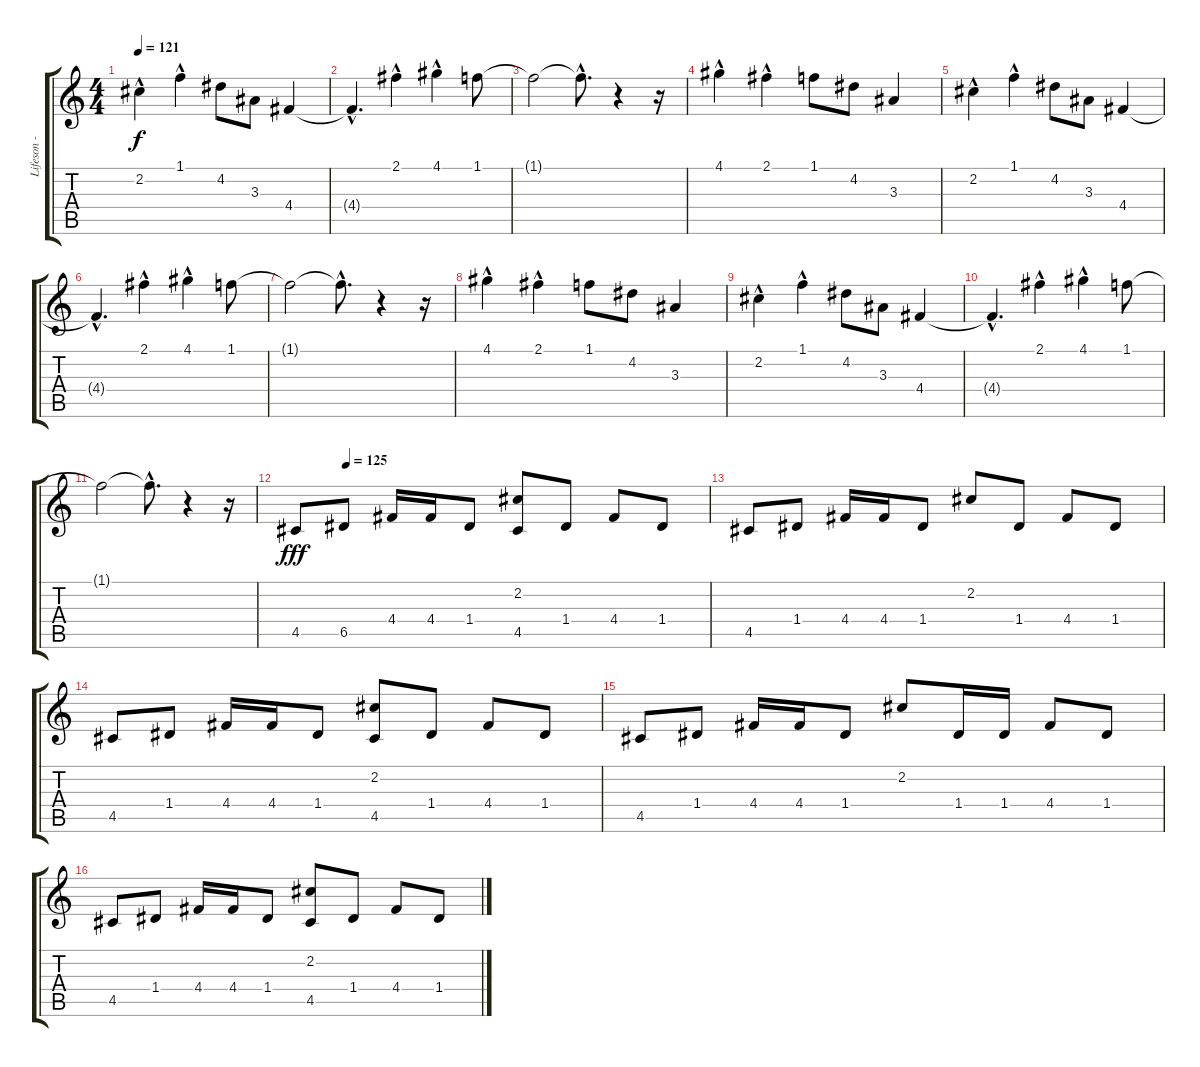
\track ("Lifeson - Guitarra2" "Lifeson - ") {instrument electricguitarclean}
\staff {score tabs}
\tuning (E4 B3 G3 D3 A2 E2) {hide}
\ts (4 4)
\tempo 121
\clef g2
\ks c
2.2{hac}.4{dy f} 1.1{hac}.4 4.2.8 3.3.8 4.4.4 |
4.4{hac t}.4{d} 2.1{hac}.4 4.1{hac}.4 1.1.8 |
1.1{t}.2 1.1{hac t}.8{d} r.4 r.16 |
4.1{hac}.4 2.1{hac}.4 1.1.8 4.2.8 3.3.4 |
2.2{hac}.4 1.1{hac}.4 4.2.8 3.3.8 4.4.4 |
4.4{hac t}.4{d} 2.1{hac}.4 4.1{hac}.4 1.1.8 |
1.1{t}.2 1.1{hac t}.8{d} r.4 r.16 |
4.1{hac}.4 2.1{hac}.4 1.1.8 4.2.8 3.3.4 |
2.2{hac}.4 1.1{hac}.4 4.2.8 3.3.8 4.4.4 |
4.4{hac t}.4{d} 2.1{hac}.4 4.1{hac}.4 1.1.8 |
1.1{t}.2 1.1{hac t}.8{d} r.4 r.16 |
\tempo (125 0.125)
4.5.8{dy fff} 6.5.8 4.4.16 4.4.16 1.4.8 (2.2 4.5).8 1.4.8 4.4.8 1.4.8 |
4.5.8 1.4.8 4.4.16 4.4.16 1.4.8 2.2.8 1.4.8 4.4.8 1.4.8 |
4.5.8 1.4.8 4.4.16 4.4.16 1.4.8 (2.2 4.5).8 1.4.8 4.4.8 1.4.8 |
4.5.8 1.4.8 4.4.16 4.4.16 1.4.8 2.2.8 1.4.16 1.4.16 4.4.8 1.4.8 |
4.5.8 1.4.8 4.4.16 4.4.16 1.4.8 (2.2 4.5).8 1.4.8 4.4.8 1.4.8
